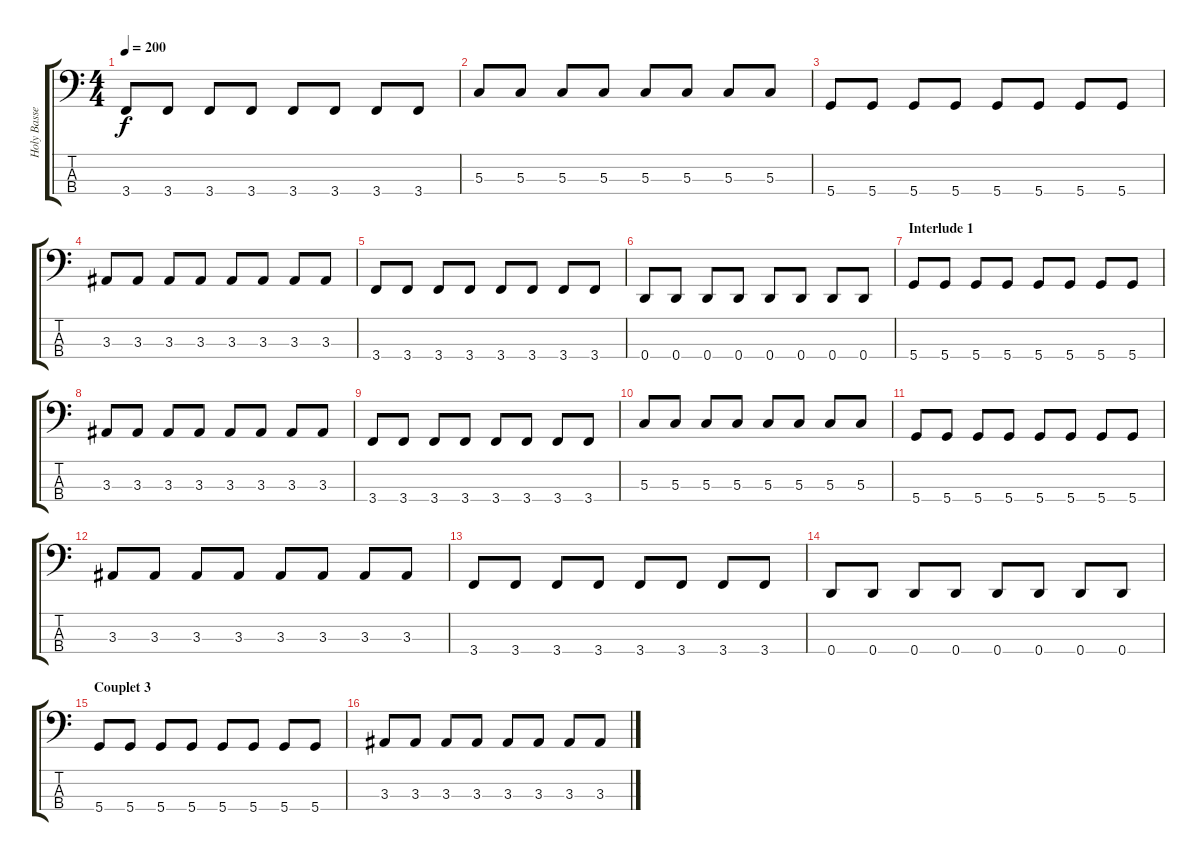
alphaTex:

\track ("Holy Basse" "Holy Basse") {instrument electricbassfinger}
\staff {score tabs}
\tuning (F2 C2 G1 D1) {hide}
\ts (4 4)
\tempo 200
\clef f4
\ks c
3.4.8{dy f} 3.4.8 3.4.8 3.4.8 3.4.8 3.4.8 3.4.8 3.4.8 |
5.3.8 5.3.8 5.3.8 5.3.8 5.3.8 5.3.8 5.3.8 5.3.8 |
5.4.8 5.4.8 5.4.8 5.4.8 5.4.8 5.4.8 5.4.8 5.4.8 |
3.3.8 3.3.8 3.3.8 3.3.8 3.3.8 3.3.8 3.3.8 3.3.8 |
3.4.8 3.4.8 3.4.8 3.4.8 3.4.8 3.4.8 3.4.8 3.4.8 |
0.4.8 0.4.8 0.4.8 0.4.8 0.4.8 0.4.8 0.4.8 0.4.8 |
\section ("" "Interlude 1")
5.4.8 5.4.8 5.4.8 5.4.8 5.4.8 5.4.8 5.4.8 5.4.8 |
3.3.8 3.3.8 3.3.8 3.3.8 3.3.8 3.3.8 3.3.8 3.3.8 |
3.4.8 3.4.8 3.4.8 3.4.8 3.4.8 3.4.8 3.4.8 3.4.8 |
5.3.8 5.3.8 5.3.8 5.3.8 5.3.8 5.3.8 5.3.8 5.3.8 |
5.4.8 5.4.8 5.4.8 5.4.8 5.4.8 5.4.8 5.4.8 5.4.8 |
3.3.8 3.3.8 3.3.8 3.3.8 3.3.8 3.3.8 3.3.8 3.3.8 |
3.4.8 3.4.8 3.4.8 3.4.8 3.4.8 3.4.8 3.4.8 3.4.8 |
0.4.8 0.4.8 0.4.8 0.4.8 0.4.8 0.4.8 0.4.8 0.4.8 |
\section ("" "Couplet 3")
5.4.8 5.4.8 5.4.8 5.4.8 5.4.8 5.4.8 5.4.8 5.4.8 |
3.3.8 3.3.8 3.3.8 3.3.8 3.3.8 3.3.8 3.3.8 3.3.8
